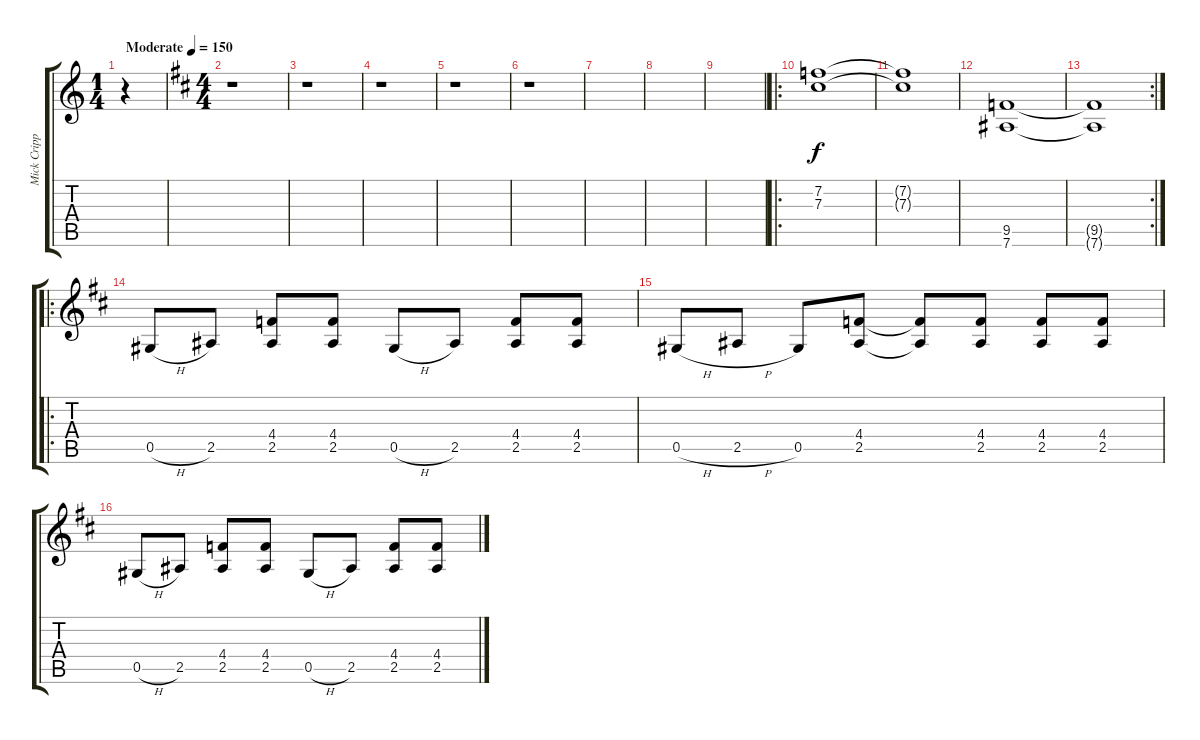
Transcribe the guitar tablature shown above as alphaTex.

\track ("Mick Cripps" "Mick Cripp") {instrument overdrivenguitar}
\staff {score tabs}
\tuning (Eb4 Bb3 Gb3 Db3 Ab2 Eb2) {hide}
\ts (1 4)
\tempo (150 "Moderate")
\clef g2
\ks c
r.4{dy f instrument overdrivenguitar} |
\ts (4 4)
\ks d
r.1 |
r.1 |
r.1 |
r.1 |
r.1 |
|
|
|
\ro
(7.2 7.3).1 |
(7.2{t} 7.3{t}).1 |
(9.5 7.6).1 |
\rc 2
(9.5{t} 7.6{t}).1 |
\ro
0.5{h}.8 2.5.8 (4.4 2.5).8 (4.4 2.5).8 0.5{h}.8 2.5.8 (4.4 2.5).8 (4.4 2.5).8 |
0.5{h}.8 2.5{h}.8 0.5.8 (4.4 2.5).8 (4.4{t} 2.5{t}).8 (4.4 2.5).8 (4.4 2.5).8 (4.4 2.5).8 |
0.5{h}.8 2.5.8 (4.4 2.5).8 (4.4 2.5).8 0.5{h}.8 2.5.8 (4.4 2.5).8 (4.4 2.5).8
